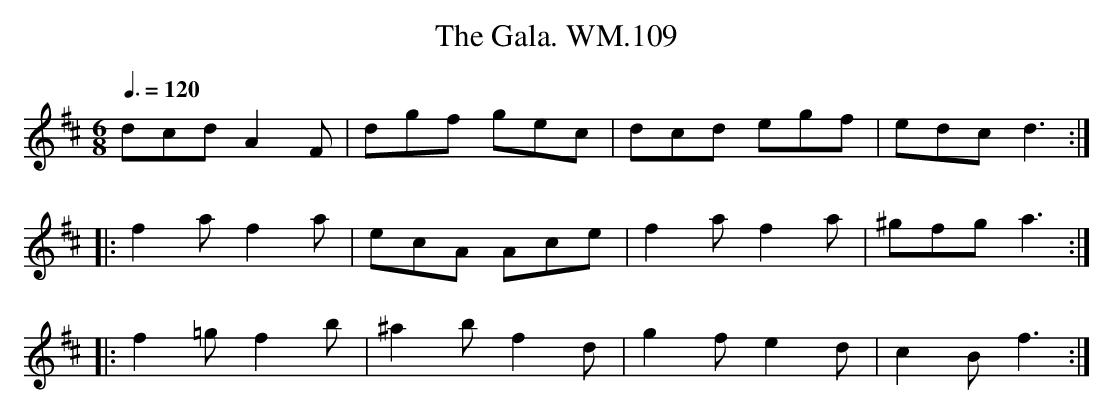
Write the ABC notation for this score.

X:1
T:Gala. WM.109, The
M:6/8
L:1/8
Q:3/8=120
K:D
dcdA2F|dgf gec|dcd egf|edcd3:|
|:f2af2a|ecA Ace|f2af2a|^gfga3:|
|:f2=gf2b|^a2bf2d|g2fe2d|c2Bf3:|
